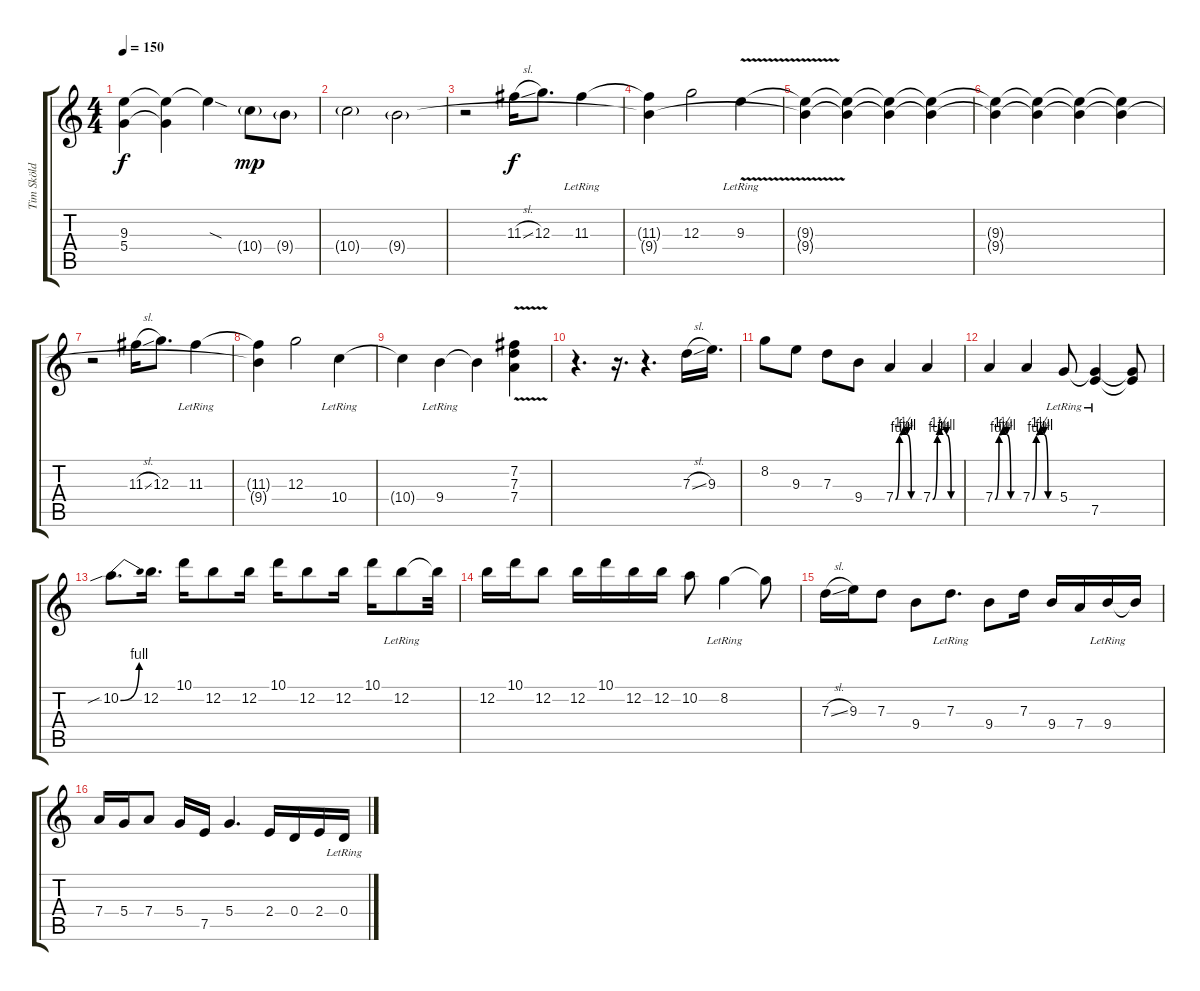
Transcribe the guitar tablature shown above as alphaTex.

\track ("Tim Sköld II" "Tim Sköld ") {instrument overdrivenguitar}
\staff {score tabs}
\tuning (E4 B3 G3 D3 A2 E2) {hide}
\ts (4 4)
\tempo 150
\clef g2
\ks c
(9.3{t} 5.4{t}).4{dy f} (9.3{t} 5.4{t}).4 9.3{sod t}.4 10.4{g}.8{dy mp} 9.4{g}.8 |
10.4{g}.2 9.4{g}.2 |
r.2 11.3{sl}.16{dy f} 12.3.8{d} 11.3{lr}.4 |
(11.3{t} 9.4{t}).4 12.3.2 9.3{v lr}.4 |
(9.3{t} 9.4{t}).4 (9.3{t} 9.4{t}).4 (9.3{t} 9.4{t}).4 (9.3{t} 9.4{t}).4 |
(9.3{t} 9.4{t}).4 (9.3{t} 9.4{t}).4 (9.3{t} 9.4{t}).4 (9.3{t} 9.4{t}).4 |
r.2 11.3{sl}.16 12.3.8{d} 11.3{lr}.4 |
(11.3{t} 9.4{t}).4 12.3.2 10.4{lr}.4 |
10.4{t}.4 9.4{lr}.4 9.4{t}.4 (7.2 7.3 7.4{v}).4 |
r.4{d} r.16{d} r.4{d} 7.3{sl}.16 9.3.16{d} |
8.2.8 9.3.8 7.3.8 9.4.8 7.4{be (custom 0 0 10 4 20 5 30 4 40 0 60 0)}.4 7.4{be (custom 0 0 10 4 15 5 20 5 25 5 30 4 40 0 60 0)}.4 |
7.4{be (custom 0 0 10 4 20 5 30 4 40 0 60 0)}.4 7.4{be (custom 0 0 10 4 20 5 30 4 40 0 60 0)}.4 5.4{lr}.8 (5.4{t} 7.5{lr}).4 (5.4{t} 7.5{t}).8 |
10.2{be (bend 0 0 60 4) sib}.8{d} 12.2.16{d} 10.1.16 12.2.8 12.2.16 10.1.16 12.2.8 12.2.16 10.1.16 12.2{lr}.8 12.2{t}.32 |
12.2.16 10.1.16 12.2.8 12.2.16 10.1.16 12.2.16 12.2.16 10.2.8 8.2{lr}.4 8.2{t}.8 |
7.3{sl}.16 9.3.16 7.3.8 9.4.8 7.3{lr}.8{d} 9.4.8 7.3.16 9.4.16 7.4.16 9.4{lr}.16 9.4{t}.16 |
7.4.16 5.4.16 7.4.8 5.4.16 7.5.16 5.4.4{d} 2.4.16 0.4.16 2.4.16 0.4{lr}.16
